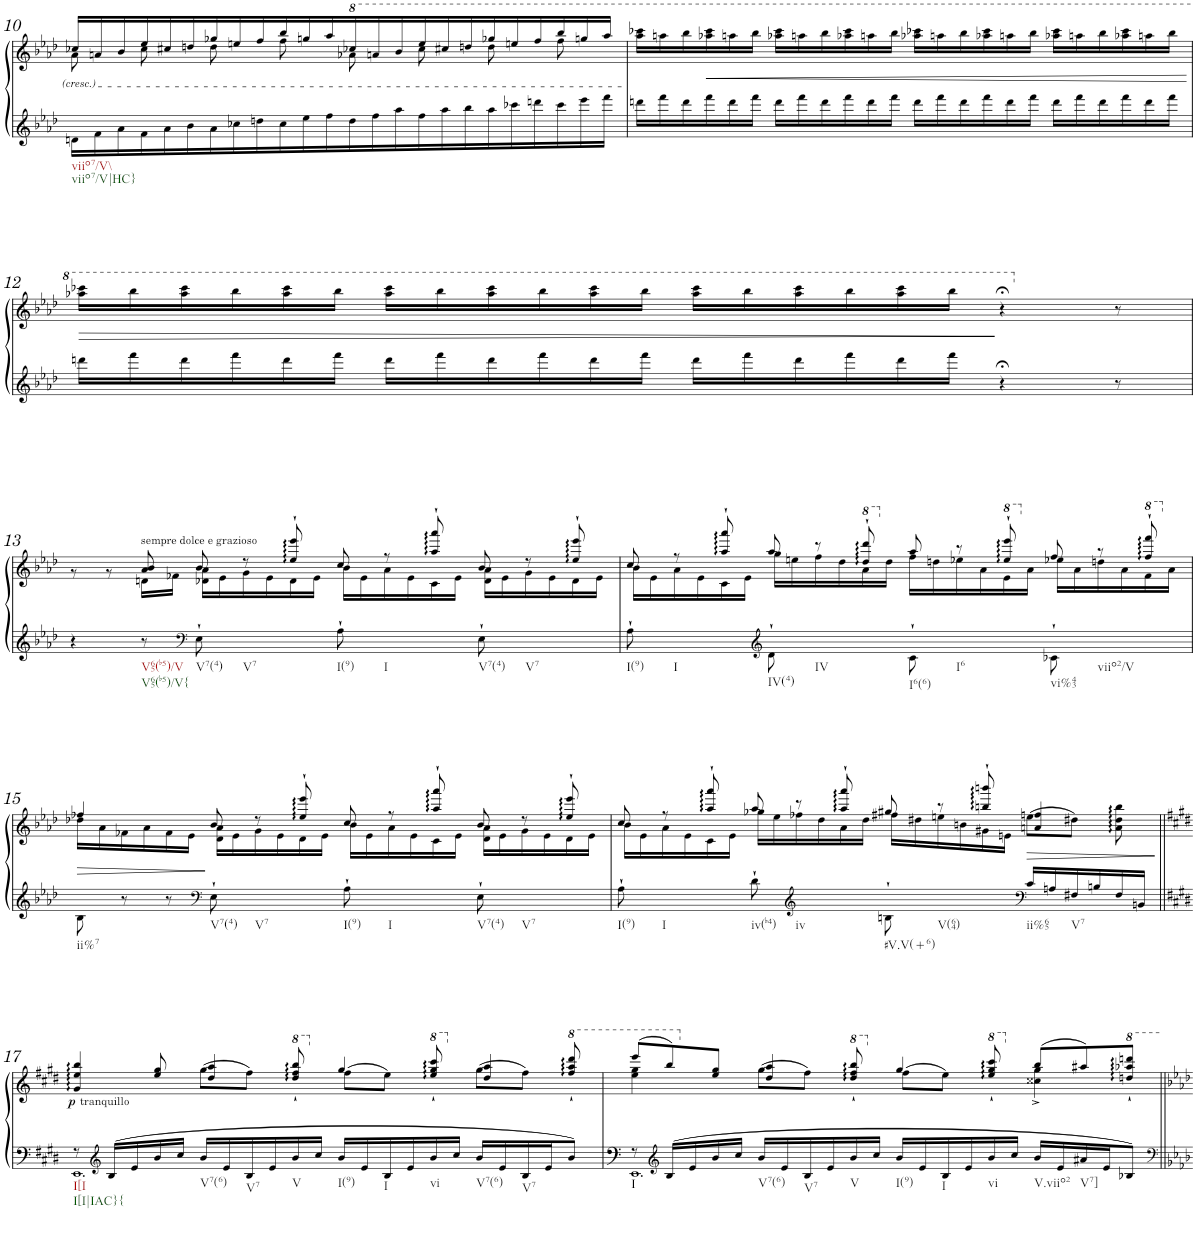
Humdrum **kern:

**kern	**kern	**dynam
*part1	*part1	*part1
*staff2	*staff1	*staff1/2
*I"Piano	*	*
*I'Pno.	*	*
!!LO:PB:g=z
*clefG2	*clefG2	*
*k[b-e-a-d-]	*k[b-e-a-d-]	*
*M12/8	*M12/8	*
=10	=10	=10
*	*^	*
!LO:TX:b:t=viio7/V\\	!	!	!
!LO:TX:b:t=viio7/V|HC}	!	!	!
16dn\LL	16cc-X/LL	8a-\	.
16f\	16an/	.	.
16a-\	16b-/	16ryy	.
16f\	16ee-/	8cc-\	.
16a-\	16cc#X/	.	.
16b-\	16ddn/	16ryy	.
16a-\	16gg-X/	8dd\	.
16cc-X\	16een/	.	.
16ddn\	16ff/	16ryy	.
16cc-\	16bb-/	8ff\	.
16ee-\	16ggn/	.	.
16ff\	16aa-/	16ryy	.
*	*8va	*	*
16dd\	16ccc-X/	8aa-X\	.
16ff\	16aan/	.	.
16aa-\	16bb-/	16ryy	.
16ff\	16eee/	8ccc-\	.
16aa-\	16ccc#X/	.	.
16bb-\	16dddn/	16ryy	.
16aa-\	16ggg-X/	8ddd\	.
16ccc-X\	16eeen/	.	.
16dddn\	16fff/	16ryy	.
16ccc-\	16bbb-/	8fff\	.
16eee-\	16gggn/	.	.
16fff\JJ	16aaa-/JJ	16ryy	.
*	*v	*v	*
=11	=11	=11
16dddn\LL	16aaa-\ 16cccc-X\LL	.
16fff\	16aaan\	.
16ddd\	16bbb-\	.
!	!	!LO:HP:b
16fff\	16aaa-X\ 16cccc-\	<
16ddd\	16aaan\	.
16fff\JJ	16bbb-\JJ	.
16ddd\LL	16aaa-X\ 16cccc-\LL	.
16fff\	16aaan\	.
16ddd\	16bbb-\	.
16fff\	16aaa-X\ 16cccc-\	.
16ddd\	16aaan\	.
16fff\JJ	16bbb-\JJ	.
16ddd\LL	16aaa-X\ 16cccc-X\LL	.
16fff\	16aaan\	.
16ddd\	16bbb-\	.
16fff\	16aaa-X\ 16cccc-\	.
16ddd\	16aaan\	.
16fff\JJ	16bbb-\JJ	.
16ddd\LL	16aaa-X\ 16cccc-\LL	.
16fff\	16aaan\	.
16ddd\	16bbb-\	.
16fff\	16aaa-X\ 16cccc-\	.
16ddd\	16aaan\	.
16fff\JJ	16bbb-\JJ	.
.	.	[
!!LO:LB:g=z
=12	=12	=12
!	!	!LO:HP:b
16dddn\LL	16aaa-X\ 16cccc-X\LL	>
16fff\	16bbb-\	.
16ddd\	16aaa-\ 16cccc-\	.
16fff\	16bbb-\	.
16ddd\	16aaa-\ 16cccc-\	.
16fff\JJ	16bbb-\JJ	.
16ddd\LL	16aaa-\ 16cccc-\LL	.
16fff\	16bbb-\	.
16ddd\	16aaa-\ 16cccc-\	.
16fff\	16bbb-\	.
16ddd\	16aaa-\ 16cccc-\	.
16fff\JJ	16bbb-\JJ	.
16ddd\LL	16aaa-\ 16cccc-\LL	.
16fff\	16bbb-\	.
16ddd\	16aaa-\ 16cccc-\	.
16fff\	16bbb-\	.
16ddd\	16aaa-\ 16cccc-\	.
16fff\JJ	16bbb-\JJ	.
4r;<	4r;<	]
*	*X8va	*
8r	8r	.
!!LO:LB:g=z
=13	=13	=13
*	*^	*
4r	4ryy	8r	.
.	.	8r	.
!	!LO:TX:a:t=sempre dolce e grazioso	!	!
!LO:TX:b:t=V65(b5)/V	!	!	!
!LO:TX:b:t=V65(b5)/V{	!	!	!
8r	8a-/ 8b-/	16dn\LL	.
.	.	16f-X\JJ	.
*clefF4	*	*	*
!LO:TX:b:t=V7(4)	!	!	!
8E-`\	8b-/	16d-X\ 16a-\LL	.
.	.	16e-\	.
!LO:TX:b:t=V7	!	!	!
4ryy	8r	16g\	.
.	.	16e-\	.
.	8ee-/` 8eee-/`	16d-\	.
.	.	16e-\JJ	.
!LO:TX:b:t=I(9)	!	!	!
8A-`\	8cc/	16b-\LL	.
.	.	16e-\	.
!LO:TX:b:t=I	!	!	!
4ryy	8r	16a-\	.
.	.	16e-\	.
.	8aa-/` 8aaa-/`	16c\	.
.	.	16e-\JJ	.
!LO:TX:b:t=V7(4)	!	!	!
8E-`\	8b-/	16d-\ 16a-\LL	.
.	.	16e-\	.
!LO:TX:b:t=V7	!	!	!
4ryy	8r	16g\	.
.	.	16e-\	.
.	8ee-/` 8eee-/`	16d-\	.
.	.	16e-\JJ	.
=14	=14	=14	=14
!LO:TX:b:t=I(9)	!	!	!
8A-`\	8cc/	16b-\LL	.
.	.	16e-\	.
!LO:TX:b:t=I	!	!	!
4ryy	8r	16a-\	.
.	.	16e-\	.
.	8aa-/` 8aaa-/`	16c\	.
.	.	16e-\JJ	.
*clefG2	*	*	*
!LO:TX:b:t=IV(4)	!	!	!
8d-`\	8aa-/	16gg\LL	.
.	.	16een\	.
!LO:TX:b:t=IV	!	!	!
4ryy	8r	16ff\	.
.	.	16dd-\	.
*	*8va	*	*
.	8ddd-/` 8dddd-/`	16aa-\	.
*	*X8va	*	*
.	.	16dd-\JJ	.
!LO:TX:b:t=I6(6)	!	!	!
8c`\	8aa-/	16ff\LL	.
.	.	16ddn\	.
!LO:TX:b:t=I6	!	!	!
4ryy	8r	16ee-X\	.
.	.	16a-\	.
*	*8va	*	*
.	8eee-/` 8eeee-/`	16ee-\	.
*	*X8va	*	*
.	.	16a-\JJ	.
!LO:TX:b:t=vi%43	!	!	!
8c-X`\	8ff/	16ee-X\LL	.
.	.	16a-\	.
!LO:TX:b:t=viio2/V	!	!	!
4ryy	8r	16ddn\	.
.	.	16a-\	.
*	*8va	*	*
.	8fff/` 8ffff/`	16ff\	.
*	*X8va	*	*
.	.	16a-\JJ	.
!!LO:LB:g=z	!!
=15	=15	=15	=15
!LO:TX:b:t=ii%7	!	!	!
!	!	!	!LO:HP:b
8B-\	4ff-X/	16dd-X\LL	>
.	.	16a-\	.
8r	.	16f-X\	.
.	.	16a-\	.
8r	8ryy	16f-\	.
.	.	16e-\JJ	.
*clefF4	*	*	*
!LO:TX:b:t=V7(4)	!	!	!
8E-`\	8b-/	16d-\ 16a-\LL	]
.	.	16e-\	.
!LO:TX:b:t=V7	!	!	!
4ryy	8r	16g\	.
.	.	16e-\	.
.	8ee-/` 8eee-/`	16d-\	.
.	.	16e-\JJ	.
!LO:TX:b:t=I(9)	!	!	!
8A-`\	8cc/	16b-\LL	.
.	.	16e-\	.
!LO:TX:b:t=I	!	!	!
4ryy	8r	16a-\	.
.	.	16e-\	.
.	8aa-/` 8aaa-/`	16c\	.
.	.	16e-\JJ	.
!LO:TX:b:t=V7(4)	!	!	!
8E-`\	8b-/	16d-\ 16a-\LL	.
.	.	16e-\	.
!LO:TX:b:t=V7	!	!	!
4ryy	8r	16g\	.
.	.	16e-\	.
.	8ee-/` 8eee-/`	16d-\	.
.	.	16e-\JJ	.
=16	=16	=16	=16
!LO:TX:b:t=I(9)	!	!	!
8A-`\	8cc/	16b-\LL	.
.	.	16e-\	.
!LO:TX:b:t=I	!	!	!
4ryy	8r	16a-\	.
.	.	16e-\	.
.	8aa-/` 8aaa-/`	16c\	.
.	.	16e-\JJ	.
!LO:TX:b:t=iv(b4)	!	!	!
8d-`\	8aa-/	16gg-X\LL	.
.	.	16ee-\	.
*clefG2	*	*	*
!LO:TX:b:t=iv	!	!	!
16ryy	8r	16ff-X\	.
16ryy	.	16dd-\	.
8ryy	8aa-/` 8aaa-/`	16a-\	.
.	.	16dd-\JJ	.
!LO:TX:b:t=#V.V(+6)	!	!	!
8Bn`\	8gg#X/	16ff#X\LL	.
.	.	16dd#X\	.
!LO:TX:b:t=V(64)	!	!	!
4ryy	8r	16een\	.
.	.	16bn\	.
.	8bbn/` 8bbbn/`	16g#X\	.
.	.	16en\JJ	.
*clefF4	*	*	*
!LO:TX:b:t=ii%65	!	!	!
!	!	!	!LO:HP:b
16c/LL	4an/ 4ffn/	(>8ee\L	>
16An/	.	.	.
!LO:TX:b:t=V7	!	!	!
16F#X/	.	8dd#X\J)	.
16Bn/	.	.	.
16F#/	8a\ 8dd#\ 8bb\	8ryy	.
16BBn/JJ	.	.	.
*	*v	*v	*
.	.	]
!!LO:LB:g=z
=17||	=17||	=17||
*k[f#c#g#d#]	*k[f#c#g#d#]	*
*^	*^	*
!	!	!LO:TX:b:t=tranquillo	!	!
!LO:TX:b:t=I[I	!	!	!	!
!LO:TX:b:t=I[I|IAC}{	!	!	!	!
!	!	!	!	!LO:DY:b
8r	1.EE	4g#/ 4ee/ 4bb/	4ryy	p
*clefG2	*	*	*	*
16B/LL	.	.	.	.
16e/	.	.	.	.
16b/	.	8ee/ 8gg#/	8ryy	.
16cc#/JJ	.	.	.	.
!LO:TX:b:t=V7(6)	!	!	!	!
16b/LL	.	4dd#/ 4aa/	(>8gg#\L	.
16e/	.	.	.	.
!LO:TX:b:t=V7	!	!	!	!
16B/	.	.	8ff#\J)	.
16e/	.	.	.	.
*	*	*8va	*	*
!LO:TX:b:t=V	!	!	!	!
16b/	.	8ddd#/` 8fff#/` 8bbb/`	8ryy	.
16cc#/JJ	.	.	.	.
*	*	*X8va	*	*
!LO:TX:b:t=I(9)	!	!	!	!
16b/LL	.	4gg#/	(>8ff#\L	.
16e/	.	.	.	.
!LO:TX:b:t=I	!	!	!	!
16B/	.	.	8ee\J)	.
16e/	.	.	.	.
*	*	*8va	*	*
!LO:TX:b:t=vi	!	!	!	!
16b/	.	8eee/` 8ggg#/` 8cccc#/`	8ryy	.
16cc#/JJ	.	.	.	.
*	*	*X8va	*	*
!LO:TX:b:t=V7(6)	!	!	!	!
16b/LL	.	4dd#/ 4aa/	(>8gg#\L	.
16e/	.	.	.	.
!LO:TX:b:t=V7	!	!	!	!
16B/	.	.	8ff#\J)	.
16e/J	.	.	.	.
8b/J	.	8fff#/` 8aaa/` 8dddd#/`	8ryy	.
=18	=18	=18	=18	=18
!LO:TX:b:t=I	!	!	!	!
8r	1.EE	(8eeee/L	4eee\ 4ggg#\	.
*clefG2	*	*	*	*
16B/LL	.	8bbb/)	.	.
16e/	.	.	.	.
16b/	.	8ee/ 8gg#/J	8ryy	.
16cc#/JJ	.	.	.	.
!LO:TX:b:t=V7(6)	!	!	!	!
16b/LL	.	4dd#/ 4aa/	(>8gg#\L	.
16e/	.	.	.	.
!LO:TX:b:t=V7	!	!	!	!
16B/	.	.	8ff#\J)	.
16e/	.	.	.	.
*	*	*8va	*	*
!LO:TX:b:t=V	!	!	!	!
16b/	.	8ddd#/` 8fff#/` 8bbb/`	8ryy	.
16cc#/JJ	.	.	.	.
*	*	*X8va	*	*
!LO:TX:b:t=I(9)	!	!	!	!
16b/LL	.	4gg#/	(>8ff#\L	.
16e/	.	.	.	.
!LO:TX:b:t=I	!	!	!	!
16B/	.	.	8ee\J)	.
16e/	.	.	.	.
*	*	*8va	*	*
!LO:TX:b:t=vi	!	!	!	!
16b/	.	8eee/` 8ggg#/` 8cccc#/`	8ryy	.
16cc#/JJ	.	.	.	.
*	*	*X8va	*	*
!LO:TX:b:t=V.viio2	!	!	!	!
16b/LL	.	(8bb/L	4cc##X\^ 4gg#\^	.
16e/	.	.	.	.
!LO:TX:b:t=V7]	!	!	!	!
16a#X/	.	8aa#X/)	.	.
16e/J	.	.	.	.
8B-X/J	.	8dddn/` 8aaa-X/` 8ddddn/`J	8ryy	.
*v	*v	*	*	*
*	*v	*v	*
=||	=||	=||
*-	*-	*-
